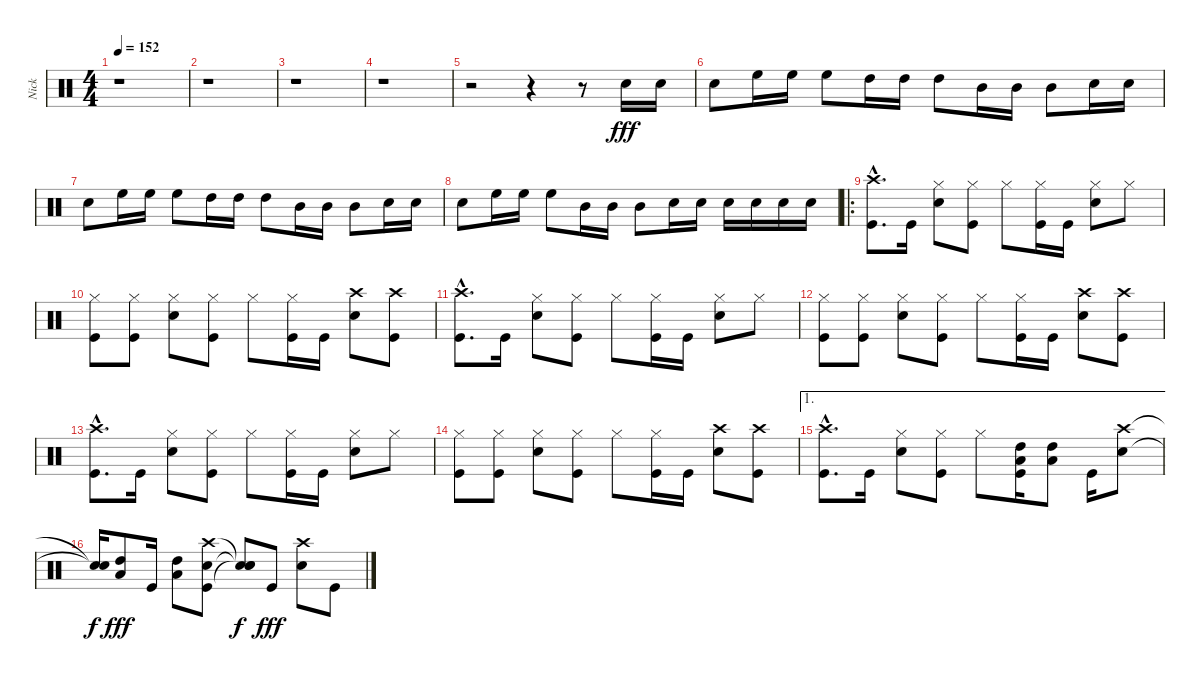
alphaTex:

\track ("Nick" "Nick") {instrument percussion}
\staff {score}
\articulation defaults
\ts (4 4)
\tempo 152
\clef neutral
\ks c
r.1{dy fff} |
r.1 |
r.1 |
r.1 |
r.2 r.4 r.8 "Snare (hit) 2".16 "Snare (hit) 2".16 |
"Snare (hit) 2".8 "High Floor Tom (hit)".16 "High Floor Tom (hit)".16 "High Floor Tom (hit)".8 "High Tom (hit)".16 "High Tom (hit)".16 "High Tom (hit)".8 "Mid Tom (hit)".16 "Mid Tom (hit)".16 "Mid Tom (hit)".8 "Snare (hit) 2".16 "Snare (hit) 2".16 |
"Snare (hit) 2".8 "High Floor Tom (hit)".16 "High Floor Tom (hit)".16 "High Floor Tom (hit)".8 "High Tom (hit)".16 "High Tom (hit)".16 "High Tom (hit)".8 "Mid Tom (hit)".16 "Mid Tom (hit)".16 "Mid Tom (hit)".8 "Snare (hit) 2".16 "Snare (hit) 2".16 |
"Snare (hit) 2".8 "High Floor Tom (hit)".16 "High Floor Tom (hit)".16 "High Floor Tom (hit)".8 "Mid Tom (hit)".16 "Mid Tom (hit)".16 "Mid Tom (hit)".8 "Snare (hit) 2".16 "Snare (hit) 2".16 "Snare (hit) 2".16 "Snare (hit) 2".16 "Snare (hit) 2".16 "Snare (hit) 2".16 |
\ro
("Kick (hit)"{hac} "Crash high (hit)"{hac}).8{d} "Kick (hit)".16 ("Hi-Hat (closed)" "Snare (hit) 2").8 ("Kick (hit)" "Hi-Hat (closed)").8 "Hi-Hat (closed)".8 ("Kick (hit)" "Hi-Hat (closed)").16 "Kick (hit)".16 ("Hi-Hat (closed)" "Snare (hit) 2").8 "Hi-Hat (closed)".8 |
("Kick (hit)" "Hi-Hat (closed)").8 ("Kick (hit)" "Hi-Hat (closed)").8 ("Hi-Hat (closed)" "Snare (hit) 2").8 ("Kick (hit)" "Hi-Hat (closed)").8 "Hi-Hat (closed)".8 ("Kick (hit)" "Hi-Hat (closed)").16 "Kick (hit)".16 ("Crash high (hit)" "Snare (hit) 2").8 ("Kick (hit)" "Crash high (hit)").8 |
("Kick (hit)"{hac} "Crash high (hit)"{hac}).8{d} "Kick (hit)".16 ("Hi-Hat (closed)" "Snare (hit) 2").8 ("Kick (hit)" "Hi-Hat (closed)").8 "Hi-Hat (closed)".8 ("Kick (hit)" "Hi-Hat (closed)").16 "Kick (hit)".16 ("Hi-Hat (closed)" "Snare (hit) 2").8 "Hi-Hat (closed)".8 |
("Kick (hit)" "Hi-Hat (closed)").8 ("Kick (hit)" "Hi-Hat (closed)").8 ("Hi-Hat (closed)" "Snare (hit) 2").8 ("Kick (hit)" "Hi-Hat (closed)").8 "Hi-Hat (closed)".8 ("Kick (hit)" "Hi-Hat (closed)").16 "Kick (hit)".16 ("Crash high (hit)" "Snare (hit) 2").8 ("Kick (hit)" "Crash high (hit)").8 |
("Kick (hit)"{hac} "Crash high (hit)"{hac}).8{d} "Kick (hit)".16 ("Hi-Hat (closed)" "Snare (hit) 2").8 ("Kick (hit)" "Hi-Hat (closed)").8 "Hi-Hat (closed)".8 ("Kick (hit)" "Hi-Hat (closed)").16 "Kick (hit)".16 ("Hi-Hat (closed)" "Snare (hit) 2").8 "Hi-Hat (closed)".8 |
("Kick (hit)" "Hi-Hat (closed)").8 ("Kick (hit)" "Hi-Hat (closed)").8 ("Hi-Hat (closed)" "Snare (hit) 2").8 ("Kick (hit)" "Hi-Hat (closed)").8 "Hi-Hat (closed)".8 ("Kick (hit)" "Hi-Hat (closed)").16 "Kick (hit)".16 ("Crash high (hit)" "Snare (hit) 2").8 ("Kick (hit)" "Crash high (hit)").8 |
\ae 1
("Kick (hit)"{hac} "Crash high (hit)"{hac}).8{d} "Kick (hit)".16 ("Hi-Hat (closed)" "Snare (hit) 2").8 ("Kick (hit)" "Hi-Hat (closed)").8 "Hi-Hat (closed)".8 ("Kick (hit)" "Low Tom (hit)" "High Tom (hit)").16 ("Low Tom (hit)" "High Tom (hit)").8 "Kick (hit)".16 ("Crash high (hit)" "Snare (hit) 2").8 |
("Snare (hit)"{t} "Snare (hit)"{t}).16{dy f} ("Low Tom (hit)" "High Tom (hit)").8{dy fff} "Kick (hit)".16 ("Low Tom (hit)" "High Tom (hit)").8 ("Kick (hit)" "Snare (hit) 2" "Crash high (hit)").8 ("Snare (hit)"{t} "Snare (hit)"{t} "Snare (hit)"{t}).8{dy f} "Kick (hit)".8{dy fff} ("Snare (hit) 2" "Crash high (hit)").8 "Kick (hit)".8
